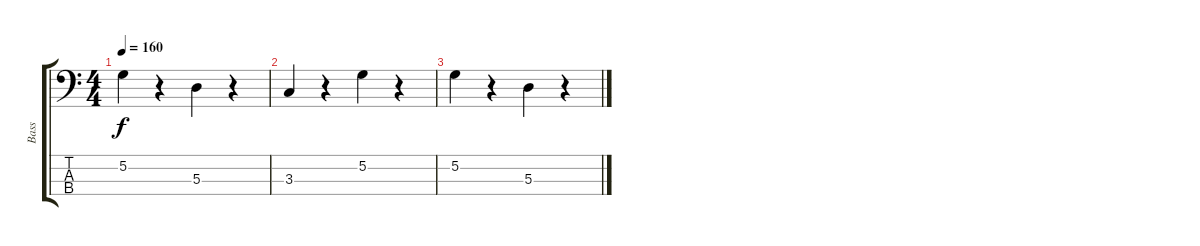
\track ("Bass" "Bass") {instrument electricbassfinger}
\staff {score tabs}
\tuning (G2 D2 A1 E1) {hide}
\ts (4 4)
\tempo 160
\clef f4
\ks c
5.2.4{dy f} r.4 5.3.4 r.4 |
3.3.4 r.4 5.2.4 r.4 |
5.2.4 r.4 5.3.4 r.4
